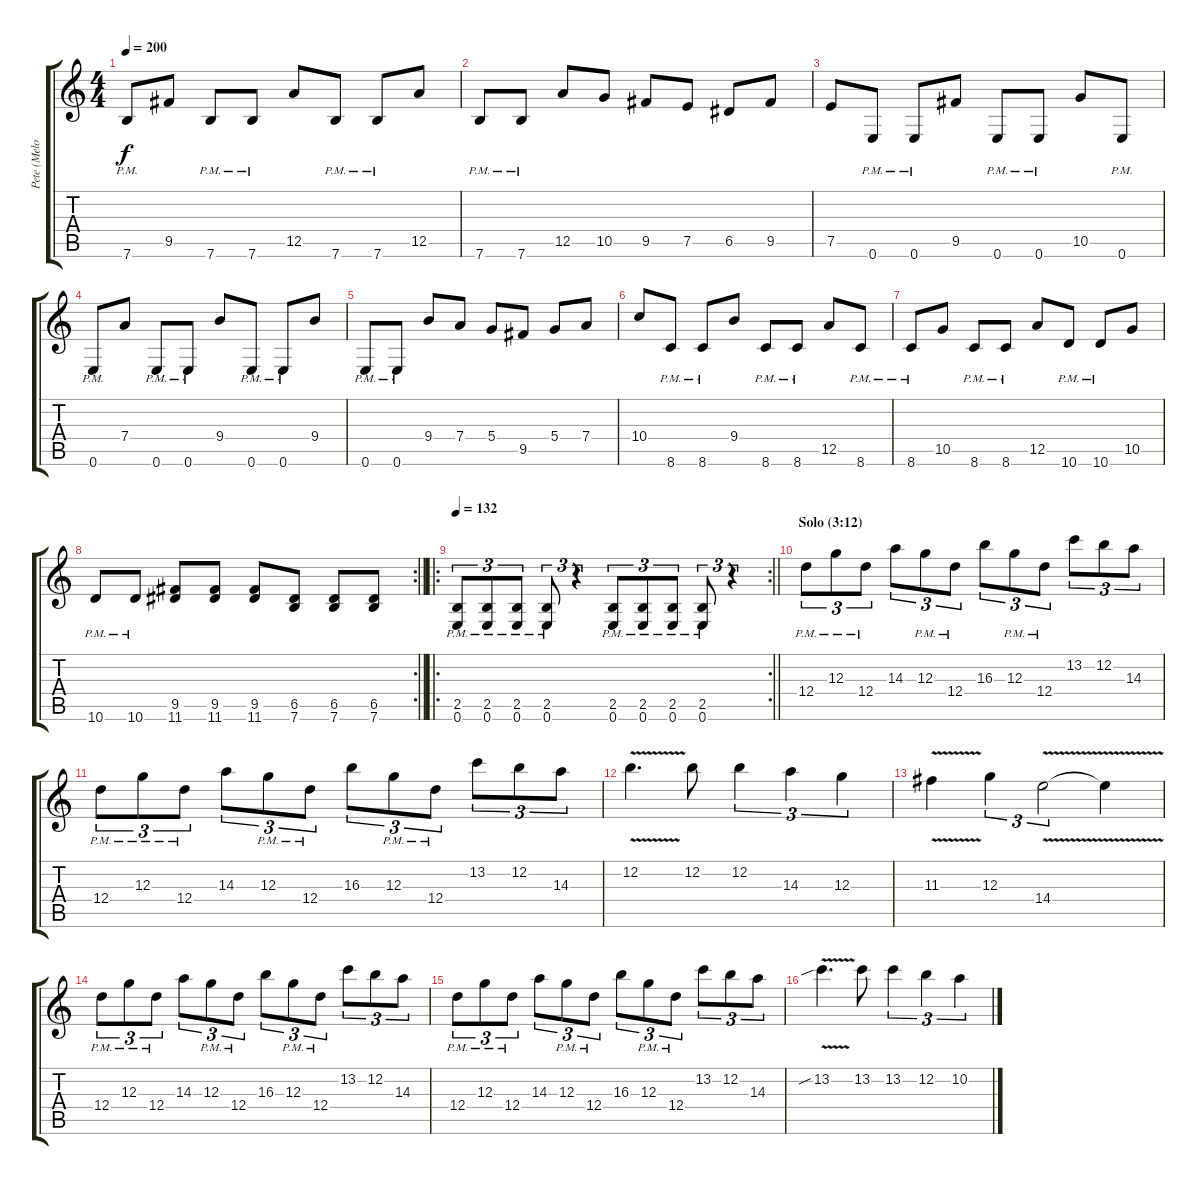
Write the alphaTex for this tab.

\track ("Pete (Melodies/Solo)" "Pete (Melo") {instrument distortionguitar}
\staff {score tabs}
\tuning (E4 B3 G3 D3 A2 E2) {hide}
\ts (4 4)
\tempo 200
\clef g2
\ks c
7.6{pm}.8{dy f} 9.5.8 7.6{pm}.8 7.6{pm}.8 12.5.8 7.6{pm}.8 7.6{pm}.8 12.5.8 |
7.6{pm}.8 7.6{pm}.8 12.5.8 10.5.8 9.5.8 7.5.8 6.5.8 9.5.8 |
7.5.8 0.6{pm}.8 0.6{pm}.8 9.5.8 0.6{pm}.8 0.6{pm}.8 10.5.8 0.6{pm}.8 |
0.6{pm}.8 7.4.8 0.6{pm}.8 0.6{pm}.8 9.4.8 0.6{pm}.8 0.6{pm}.8 9.4.8 |
0.6{pm}.8 0.6{pm}.8 9.4.8 7.4.8 5.4.8 9.5.8 5.4.8 7.4.8 |
10.4.8 8.6{pm}.8 8.6{pm}.8 9.4.8 8.6{pm}.8 8.6{pm}.8 12.5.8 8.6{pm}.8 |
8.6{pm}.8 10.5.8 8.6{pm}.8 8.6{pm}.8 12.5.8 10.6{pm}.8 10.6{pm}.8 10.5.8 |
\rc 2
\barLineRight lightlight
10.6{pm}.8 10.6{pm}.8 (9.5 11.6).8 (9.5 11.6).8 (9.5 11.6).8 (6.5 7.6).8 (6.5 7.6).8 (6.5 7.6).8 |
\ro
\rc 2
\tempo 132
\barLineRight lightlight
(2.5{pm} 0.6{pm}).8{tu (3 2)} (2.5{pm} 0.6{pm}).8{tu (3 2)} (2.5{pm} 0.6{pm}).8{tu (3 2)} (2.5{pm} 0.6{pm}).8{tu (3 2)} r.4{tu (3 2)} (2.5{pm} 0.6{pm}).8{tu (3 2)} (2.5{pm} 0.6{pm}).8{tu (3 2)} (2.5{pm} 0.6{pm}).8{tu (3 2)} (2.5{pm} 0.6{pm}).8{tu (3 2)} r.4{tu (3 2)} |
\section ("" "Solo (3:12)")
12.4{pm}.8{tu (3 2)} 12.3{pm}.8{tu (3 2)} 12.4{pm}.8{tu (3 2)} 14.3.8{tu (3 2)} 12.3{pm}.8{tu (3 2)} 12.4{pm}.8{tu (3 2)} 16.3.8{tu (3 2)} 12.3{pm}.8{tu (3 2)} 12.4{pm}.8{tu (3 2)} 13.2.8{tu (3 2)} 12.2.8{tu (3 2)} 14.3.8{tu (3 2)} |
12.4{pm}.8{tu (3 2)} 12.3{pm}.8{tu (3 2)} 12.4{pm}.8{tu (3 2)} 14.3.8{tu (3 2)} 12.3{pm}.8{tu (3 2)} 12.4{pm}.8{tu (3 2)} 16.3.8{tu (3 2)} 12.3{pm}.8{tu (3 2)} 12.4{pm}.8{tu (3 2)} 13.2.8{tu (3 2)} 12.2.8{tu (3 2)} 14.3.8{tu (3 2)} |
12.2{v}.4{d} 12.2.8 12.2.4{tu (3 2)} 14.3.4{tu (3 2)} 12.3.4{tu (3 2)} |
11.3{v}.4 12.3.4{tu (3 2)} 14.4{v}.2{tu (3 2)} 14.4{t}.4 |
12.4{pm}.8{tu (3 2)} 12.3{pm}.8{tu (3 2)} 12.4{pm}.8{tu (3 2)} 14.3.8{tu (3 2)} 12.3{pm}.8{tu (3 2)} 12.4{pm}.8{tu (3 2)} 16.3.8{tu (3 2)} 12.3{pm}.8{tu (3 2)} 12.4{pm}.8{tu (3 2)} 13.2.8{tu (3 2)} 12.2.8{tu (3 2)} 14.3.8{tu (3 2)} |
12.4{pm}.8{tu (3 2)} 12.3{pm}.8{tu (3 2)} 12.4{pm}.8{tu (3 2)} 14.3.8{tu (3 2)} 12.3{pm}.8{tu (3 2)} 12.4{pm}.8{tu (3 2)} 16.3.8{tu (3 2)} 12.3{pm}.8{tu (3 2)} 12.4{pm}.8{tu (3 2)} 13.2.8{tu (3 2)} 12.2.8{tu (3 2)} 14.3.8{tu (3 2)} |
13.2{v sib}.4{d} 13.2.8 13.2.4{tu (3 2)} 12.2.4{tu (3 2)} 10.2.4{tu (3 2)}
